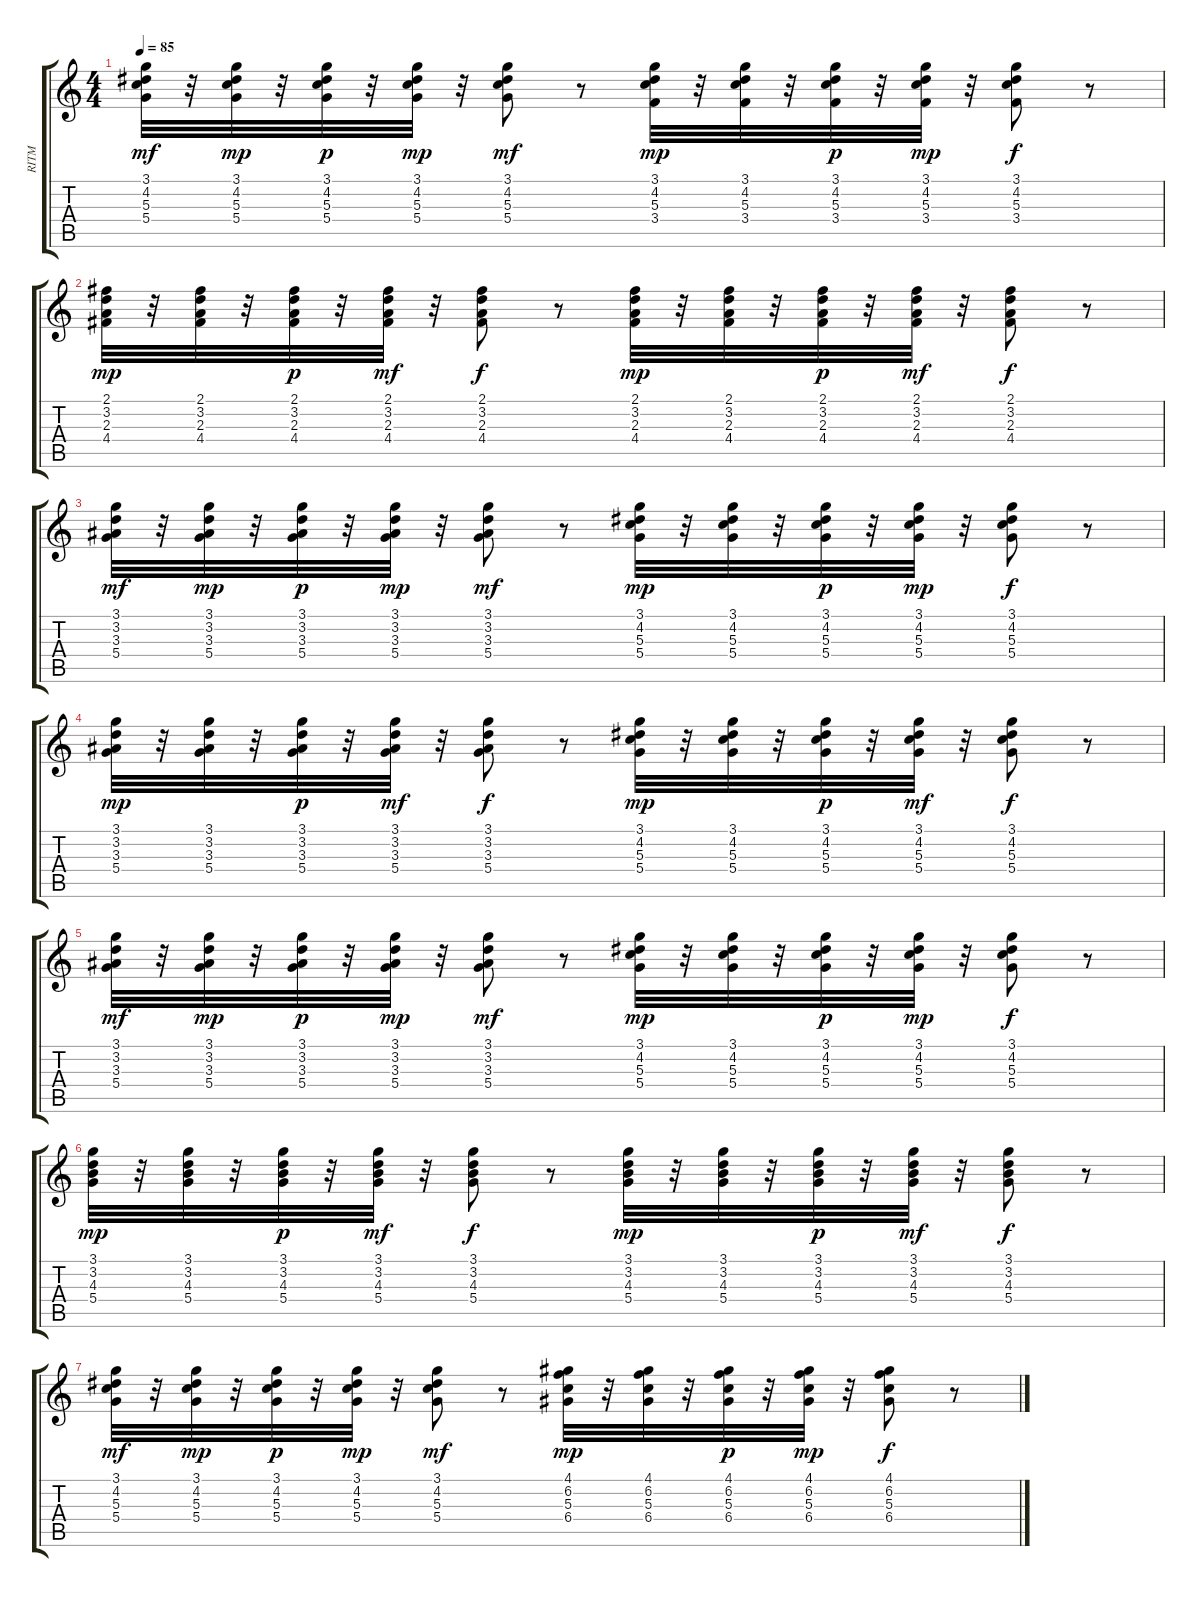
\track ("RITM" "RITM") {instrument acousticguitarsteel}
\staff {score tabs}
\tuning (E4 B3 G3 D3 A2 E2) {hide}
\ts (4 4)
\tempo 85
\clef g2
\ks c
(3.1 4.2 5.3 5.4).32{dy mf} r.32 (3.1 4.2 5.3 5.4).32{dy mp} r.32 (3.1 4.2 5.3 5.4).32{dy p} r.32 (3.1 4.2 5.3 5.4).32{dy mp} r.32 (3.1 4.2 5.3 5.4).8{dy mf} r.8 (3.1 4.2 5.3 3.4).32{dy mp} r.32 (3.1 4.2 5.3 3.4).32 r.32 (3.1 4.2 5.3 3.4).32{dy p} r.32 (3.1 4.2 5.3 3.4).32{dy mp} r.32 (3.1 4.2 5.3 3.4).8{dy f} r.8 |
(2.1 3.2 2.3 4.4).32{dy mp} r.32 (2.1 3.2 2.3 4.4).32 r.32 (2.1 3.2 2.3 4.4).32{dy p} r.32 (2.1 3.2 2.3 4.4).32{dy mf} r.32 (2.1 3.2 2.3 4.4).8{dy f} r.8 (2.1 3.2 2.3 4.4).32{dy mp} r.32 (2.1 3.2 2.3 4.4).32 r.32 (2.1 3.2 2.3 4.4).32{dy p} r.32 (2.1 3.2 2.3 4.4).32{dy mf} r.32 (2.1 3.2 2.3 4.4).8{dy f} r.8 |
(3.1 3.2 3.3 5.4).32{dy mf} r.32 (3.1 3.2 3.3 5.4).32{dy mp} r.32 (3.1 3.2 3.3 5.4).32{dy p} r.32 (3.1 3.2 3.3 5.4).32{dy mp} r.32 (3.1 3.2 3.3 5.4).8{dy mf} r.8 (3.1 4.2 5.3 5.4).32{dy mp} r.32 (3.1 4.2 5.3 5.4).32 r.32 (3.1 4.2 5.3 5.4).32{dy p} r.32 (3.1 4.2 5.3 5.4).32{dy mp} r.32 (3.1 4.2 5.3 5.4).8{dy f} r.8 |
(3.1 3.2 3.3 5.4).32{dy mp} r.32 (3.1 3.2 3.3 5.4).32 r.32 (3.1 3.2 3.3 5.4).32{dy p} r.32 (3.1 3.2 3.3 5.4).32{dy mf} r.32 (3.1 3.2 3.3 5.4).8{dy f} r.8 (3.1 4.2 5.3 5.4).32{dy mp} r.32 (3.1 4.2 5.3 5.4).32 r.32 (3.1 4.2 5.3 5.4).32{dy p} r.32 (3.1 4.2 5.3 5.4).32{dy mf} r.32 (3.1 4.2 5.3 5.4).8{dy f} r.8 |
(3.1 3.2 3.3 5.4).32{dy mf} r.32 (3.1 3.2 3.3 5.4).32{dy mp} r.32 (3.1 3.2 3.3 5.4).32{dy p} r.32 (3.1 3.2 3.3 5.4).32{dy mp} r.32 (3.1 3.2 3.3 5.4).8{dy mf} r.8 (3.1 4.2 5.3 5.4).32{dy mp} r.32 (3.1 4.2 5.3 5.4).32 r.32 (3.1 4.2 5.3 5.4).32{dy p} r.32 (3.1 4.2 5.3 5.4).32{dy mp} r.32 (3.1 4.2 5.3 5.4).8{dy f} r.8 |
(3.1 3.2 4.3 5.4).32{dy mp} r.32 (3.1 3.2 4.3 5.4).32 r.32 (3.1 3.2 4.3 5.4).32{dy p} r.32 (3.1 3.2 4.3 5.4).32{dy mf} r.32 (3.1 3.2 4.3 5.4).8{dy f} r.8 (3.1 3.2 4.3 5.4).32{dy mp} r.32 (3.1 3.2 4.3 5.4).32 r.32 (3.1 3.2 4.3 5.4).32{dy p} r.32 (3.1 3.2 4.3 5.4).32{dy mf} r.32 (3.1 3.2 4.3 5.4).8{dy f} r.8 |
(3.1 4.2 5.3 5.4).32{dy mf} r.32 (3.1 4.2 5.3 5.4).32{dy mp} r.32 (3.1 4.2 5.3 5.4).32{dy p} r.32 (3.1 4.2 5.3 5.4).32{dy mp} r.32 (3.1 4.2 5.3 5.4).8{dy mf} r.8 (4.1 6.2 5.3 6.4).32{dy mp} r.32 (4.1 6.2 5.3 6.4).32 r.32 (4.1 6.2 5.3 6.4).32{dy p} r.32 (4.1 6.2 5.3 6.4).32{dy mp} r.32 (4.1 6.2 5.3 6.4).8{dy f} r.8
